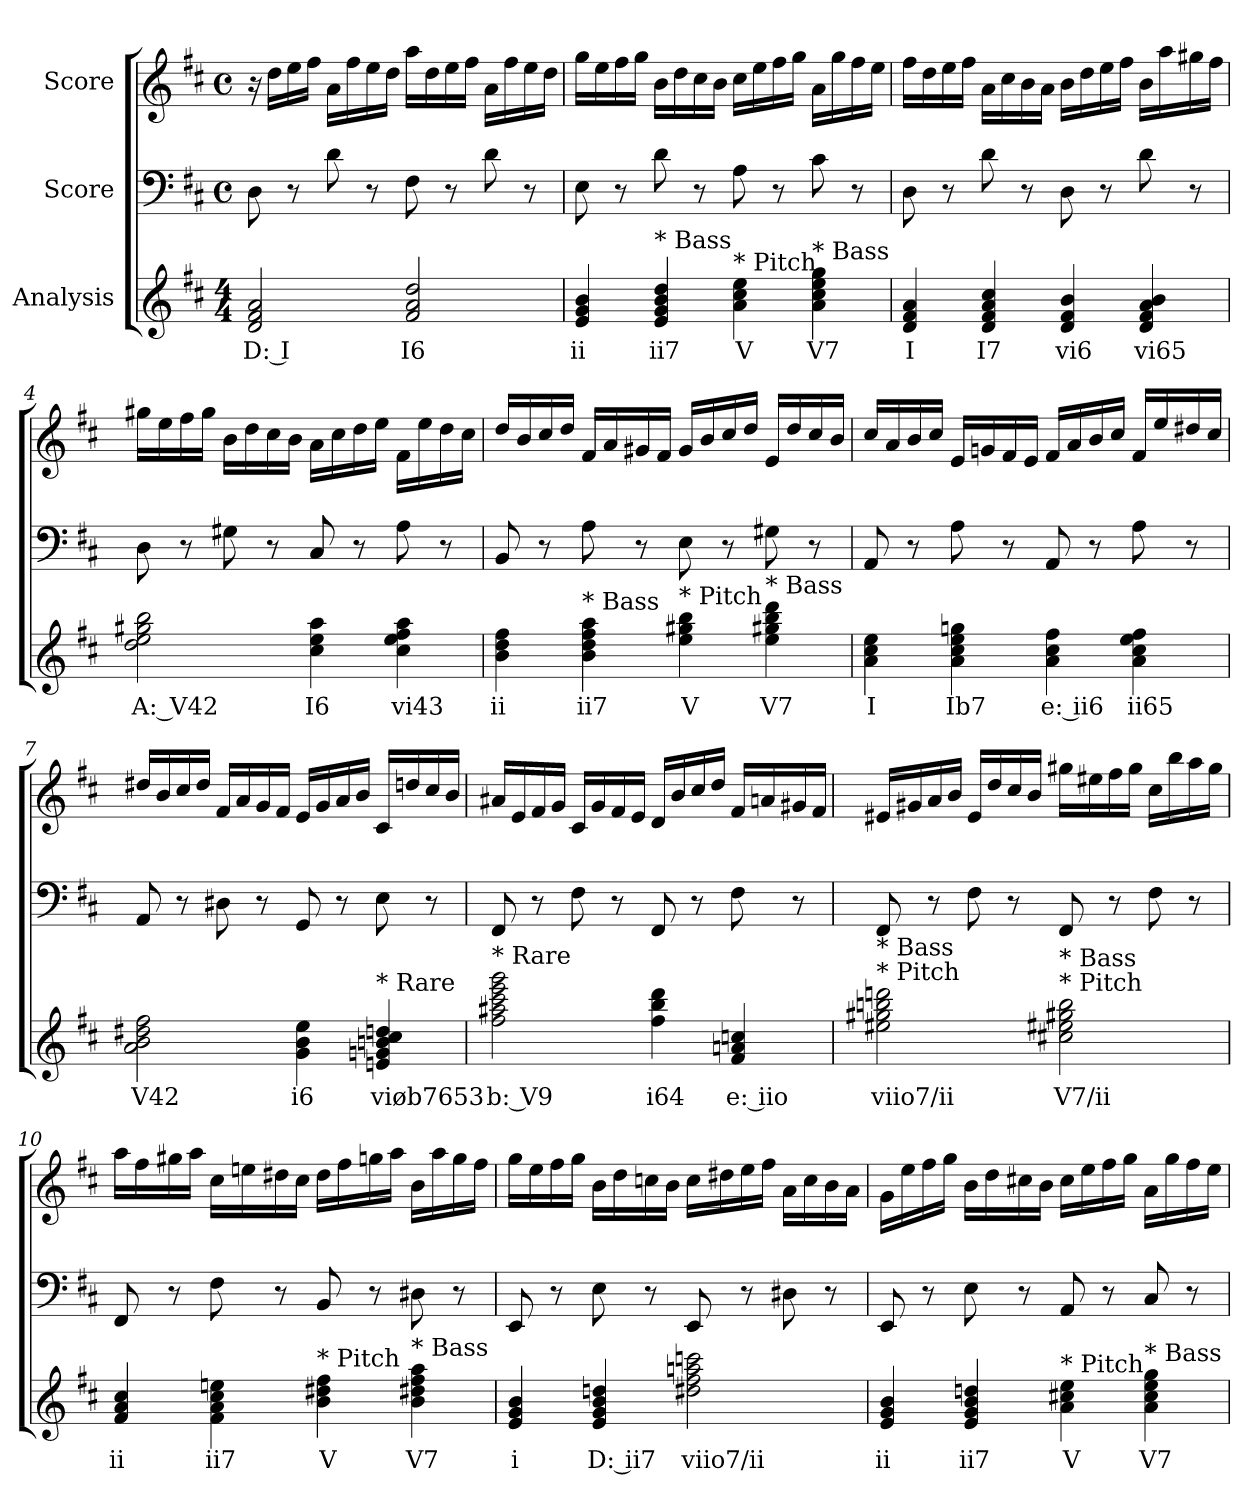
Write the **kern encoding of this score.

**kern	**text	**kern	**kern
*part3	*part3	*part2	*part1
*staff3	*staff3	*staff2	*staff1
*I"Analysis	*	*I"Score	*I"Score
*	*	*clefF4	*clefG2
*k[f#c#]	*	*k[f#c#]	*k[f#c#]
*M4/4	*	*M4/4	*M4/4
*	*	*met(c)	*met(c)
=1	=1	=1	=1
2d 2f# 2a	D: I	8D\	16r
.	.	.	16dd\LL
.	.	8r	16ee\
.	.	.	16ff#\JJ
.	.	8d\	16a\LL
.	.	.	16ff#\
.	.	8r	16ee\
.	.	.	16dd\JJ
2f# 2a 2dd	I6	8F#\	16aa\LL
.	.	.	16dd\
.	.	8r	16ee\
.	.	.	16ff#\JJ
.	.	8d\	16a\LL
.	.	.	16ff#\
.	.	8r	16ee\
.	.	.	16dd\JJ
=2	=2	=2	=2
4e 4g 4b	ii	8E\	16gg\LL
.	.	.	16ee\
.	.	8r	16ff#\
.	.	.	16gg\JJ
!LO:TX:t=* Bass	!	!	!
4e 4g 4b 4dd	ii7	8d\	16b\LL
.	.	.	16dd\
.	.	8r	16cc#\
.	.	.	16b\JJ
!LO:TX:t=* Pitch	!	!	!
4a 4cc# 4ee	V	8A\	16cc#\LL
.	.	.	16ee\
.	.	8r	16ff#\
.	.	.	16gg\JJ
!LO:TX:t=* Bass	!	!	!
4a 4cc# 4ee 4gg	V7	8c#\	16a\LL
.	.	.	16gg\
.	.	8r	16ff#\
.	.	.	16ee\JJ
!!LO:LB:g=z
=3	=3	=3	=3
4d 4f# 4a	I	8D\	16ff#\LL
.	.	.	16dd\
.	.	8r	16ee\
.	.	.	16ff#\JJ
4d 4f# 4a 4cc#	I7	8d\	16a\LL
.	.	.	16cc#\
.	.	8r	16b\
.	.	.	16a\JJ
4d 4f# 4b	vi6	8D\	16b\LL
.	.	.	16dd\
.	.	8r	16ee\
.	.	.	16ff#\JJ
4d 4f# 4a 4b	vi65	8d\	16b\LL
.	.	.	16aa\
.	.	8r	16gg#X\
.	.	.	16ff#\JJ
=4	=4	=4	=4
2dd 2ee 2gg#X 2bb	A: V42	8D\	16gg#X\LL
.	.	.	16ee\
.	.	8r	16ff#\
.	.	.	16gg#\JJ
.	.	8G#X\	16b\LL
.	.	.	16dd\
.	.	8r	16cc#\
.	.	.	16b\JJ
4cc# 4ee 4aa	I6	8C#/	16a\LL
.	.	.	16cc#\
.	.	8r	16dd\
.	.	.	16ee\JJ
4cc# 4ee 4ff# 4aa	vi43	8A\	16f#\LL
.	.	.	16ee\
.	.	8r	16dd\
.	.	.	16cc#\JJ
!!LO:LB:g=z
=5	=5	=5	=5
4b 4dd 4ff#	ii	8BB/	16dd/LL
.	.	.	16b/
.	.	8r	16cc#/
.	.	.	16dd/JJ
!LO:TX:t=* Bass	!	!	!
4b 4dd 4ff# 4aa	ii7	8A\	16f#/LL
.	.	.	16a/
.	.	8r	16g#X/
.	.	.	16f#/JJ
!LO:TX:t=* Pitch	!	!	!
4ee 4gg#X 4bb	V	8E\	16g#/LL
.	.	.	16b/
.	.	8r	16cc#/
.	.	.	16dd/JJ
!LO:TX:t=* Bass	!	!	!
4ee 4gg#X 4bb 4ddd	V7	8G#X\	16e/LL
.	.	.	16dd/
.	.	8r	16cc#/
.	.	.	16b/JJ
=6	=6	=6	=6
4a 4cc# 4ee	I	8AA/	16cc#/LL
.	.	.	16a/
.	.	8r	16b/
.	.	.	16cc#/JJ
4a 4cc# 4ee 4ggn	Ib7	8A\	16e/LL
.	.	.	16gn/
.	.	8r	16f#/
.	.	.	16e/JJ
4a 4cc# 4ff#	e: ii6	8AA/	16f#/LL
.	.	.	16a/
.	.	8r	16b/
.	.	.	16cc#/JJ
4a 4cc# 4ee 4ff#	ii65	8A\	16f#/LL
.	.	.	16ee/
.	.	8r	16dd#X/
.	.	.	16cc#/JJ
!!LO:LB:g=z
=7	=7	=7	=7
2a 2b 2dd#X 2ff#	V42	8AA/	16dd#X/LL
.	.	.	16b/
.	.	8r	16cc#/
.	.	.	16dd#/JJ
.	.	8D#X\	16f#/LL
.	.	.	16a/
.	.	8r	16g/
.	.	.	16f#/JJ
4g 4b 4ee	i6	8GG/	16e/LL
.	.	.	16g/
.	.	8r	16a/
.	.	.	16b/JJ
!LO:TX:t=* Rare	!	!	!
4en 4gn 4bn 4cc# 4ddn	viøb7653	8E\	16c#/LL
.	.	.	16ddn/
.	.	8r	16cc#/
.	.	.	16b/JJ
=8	=8	=8	=8
!LO:TX:t=* Rare	!	!	!
2ff# 2aa#X 2ccc# 2eee 2ggg	b: V9	8FF#/	16a#X/LL
.	.	.	16e/
.	.	8r	16f#/
.	.	.	16g/JJ
.	.	8F#\	16c#/LL
.	.	.	16g/
.	.	8r	16f#/
.	.	.	16e/JJ
4ff# 4bb 4ddd	i64	8FF#/	16d/LL
.	.	.	16b/
.	.	8r	16cc#/
.	.	.	16dd/JJ
4f# 4an 4ccn	e: iio	8F#\	16f#/LL
.	.	.	16an/
.	.	8r	16g#X/
.	.	.	16f#/JJ
!!LO:PB:g=z
=9	=9	=9	=9
!LO:TX:t=* Pitch	!	!	!
!LO:TX:t=* Bass	!	!	!
2ee#X 2gg#X 2bbn 2dddn	viio7/ii	8FF#/	16e#X/LL
.	.	.	16g#X/
.	.	8r	16a/
.	.	.	16b/JJ
.	.	8F#\	16e#/LL
.	.	.	16dd/
.	.	8r	16cc#/
.	.	.	16b/JJ
!LO:TX:t=* Pitch	!	!	!
!LO:TX:t=* Bass	!	!	!
2cc#X 2ee#X 2gg#X 2bb	V7/ii	8FF#/	16gg#X\LL
.	.	.	16ee#X\
.	.	8r	16ff#\
.	.	.	16gg#\JJ
.	.	8F#\	16cc#\LL
.	.	.	16bb\
.	.	8r	16aa\
.	.	.	16gg#\JJ
=10	=10	=10	=10
4f# 4a 4cc#	ii	8FF#/	16aa\LL
.	.	.	16ff#\
.	.	8r	16gg#X\
.	.	.	16aa\JJ
4f# 4a 4cc# 4een	ii7	8F#\	16cc#\LL
.	.	.	16een\
.	.	8r	16dd#X\
.	.	.	16cc#\JJ
!LO:TX:t=* Pitch	!	!	!
4b 4dd#X 4ff#	V	8BB/	16dd#\LL
.	.	.	16ff#\
.	.	8r	16ggn\
.	.	.	16aa\JJ
!LO:TX:t=* Bass	!	!	!
4b 4dd#X 4ff# 4aa	V7	8D#X\	16b\LL
.	.	.	16aa\
.	.	8r	16gg\
.	.	.	16ff#\JJ
!!LO:LB:g=z
=11	=11	=11	=11
4e 4g 4b	i	8EE/	16gg\LL
.	.	.	16ee\
.	.	8r	16ff#\
.	.	.	16gg\JJ
4e 4g 4b 4ddn	D: ii7	8E\	16b\LL
.	.	.	16dd\
.	.	8r	16ccn\
.	.	.	16b\JJ
2dd#X 2ff# 2aan 2cccn	viio7/ii	8EE/	16cc\LL
.	.	.	16dd#X\
.	.	8r	16ee\
.	.	.	16ff#\JJ
.	.	8D#X\	16a\LL
.	.	.	16cc\
.	.	8r	16b\
.	.	.	16a\JJ
=12	=12	=12	=12
4e 4g 4b	ii	8EE/	16g\LL
.	.	.	16ee\
.	.	8r	16ff#\
.	.	.	16gg\JJ
4e 4g 4b 4ddn	ii7	8E\	16b\LL
.	.	.	16dd\
.	.	8r	16cc#X\
.	.	.	16b\JJ
!LO:TX:t=* Pitch	!	!	!
4a 4cc#X 4ee	V	8AA/	16cc#\LL
.	.	.	16ee\
.	.	8r	16ff#\
.	.	.	16gg\JJ
!LO:TX:t=* Bass	!	!	!
4a 4cc# 4ee 4gg	V7	8C#/	16a\LL
.	.	.	16gg\
.	.	8r	16ff#\
.	.	.	16ee\JJ
=	=	=	=
*-	*-	*-	*-
